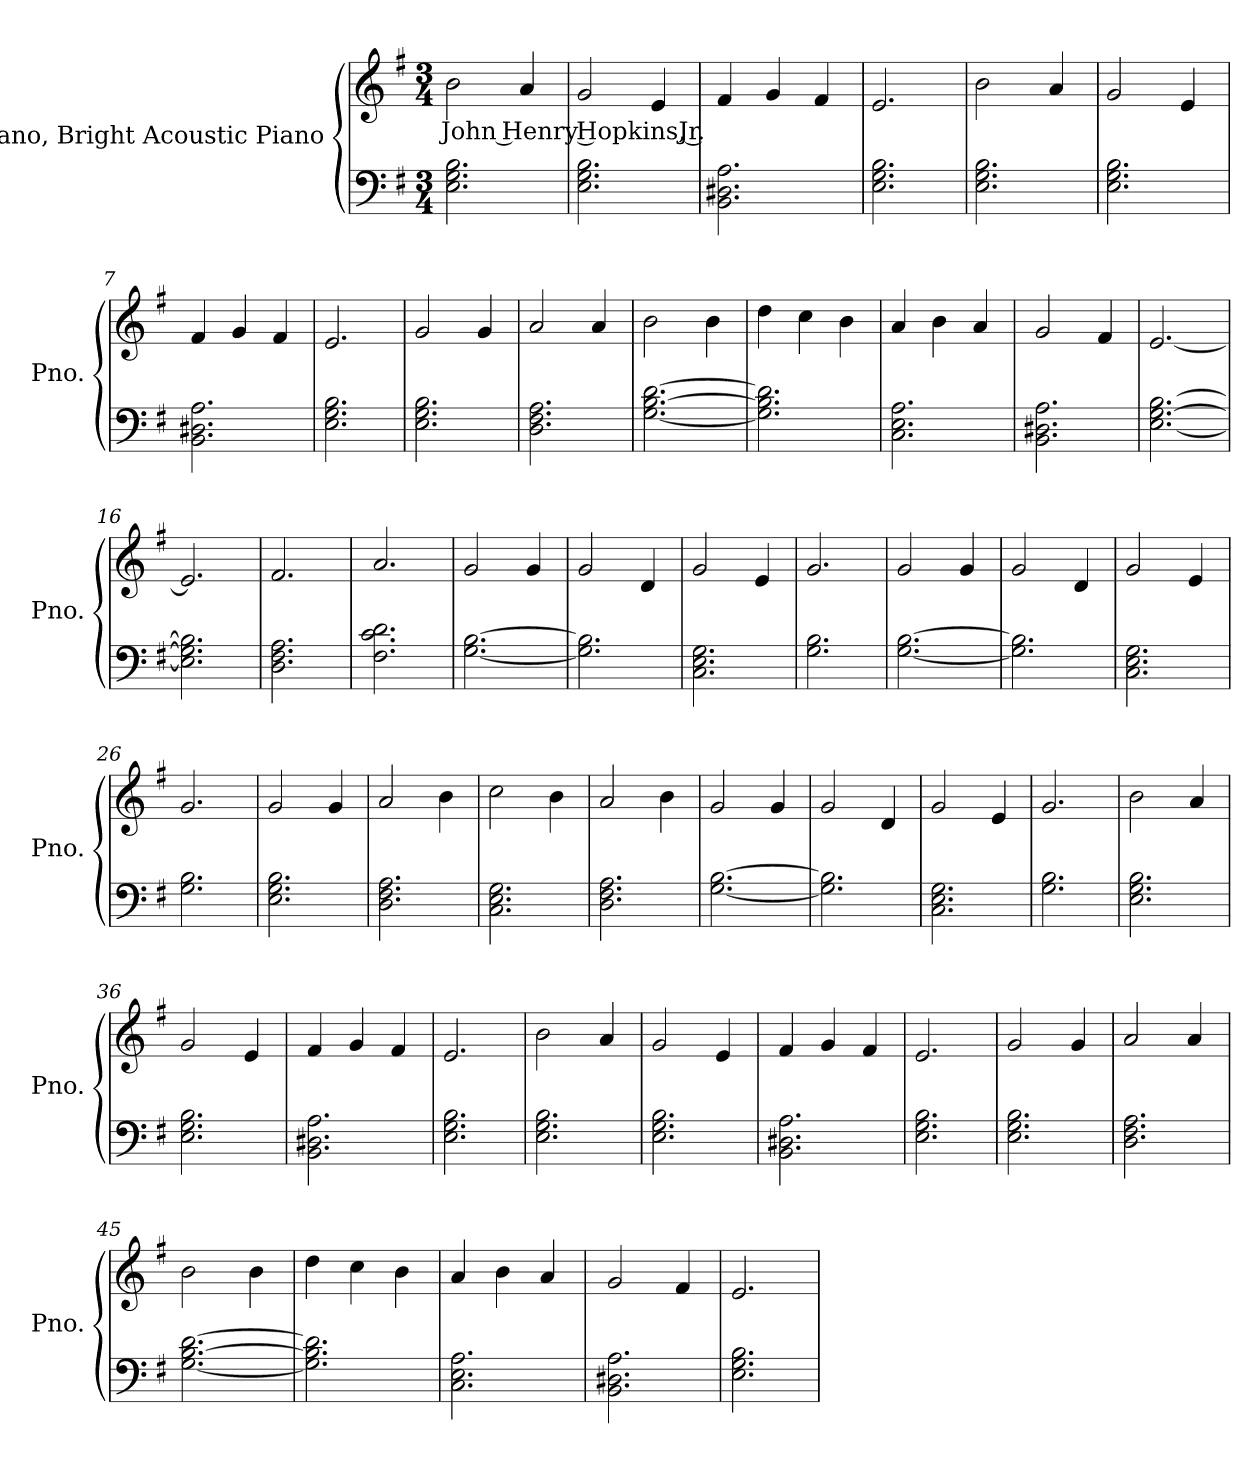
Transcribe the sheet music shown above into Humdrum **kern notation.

**kern	**kern	**text
*part2	*part1	*part1
*staff2	*staff1	*staff1
*I"Piano, Bright Acoustic Piano	*I"Piano, Bright Acoustic Piano	*
*I'Pno.	*I'Pno.	*
*clefF4	*clefG2	*
*k[f#]	*k[f#]	*
*M3/4	*M3/4	*
*MM180	*MM180	*
=1	=1	=1
!	!	!LO:LY:b
2.E\ 2.G\ 2.B\	2b\	John Henry Hopkins, Jr.
.	4a/	.
=2	=2	=2
2.E\ 2.G\ 2.B\	2g/	.
.	4e/	.
=3	=3	=3
2.BB\ 2.D#X\ 2.A\	4f#/	.
.	4g/	.
.	4f#/	.
=4	=4	=4
2.E\ 2.G\ 2.B\	2.e/	.
=5	=5	=5
2.E\ 2.G\ 2.B\	2b\	.
.	4a/	.
=6	=6	=6
2.E\ 2.G\ 2.B\	2g/	.
.	4e/	.
!!LO:LB:g=z
=7	=7	=7
2.BB\ 2.D#X\ 2.A\	4f#/	.
.	4g/	.
.	4f#/	.
=8	=8	=8
2.E\ 2.G\ 2.B\	2.e/	.
=9	=9	=9
2.E\ 2.G\ 2.B\	2g/	.
.	4g/	.
=10	=10	=10
2.D\ 2.F#\ 2.A\	2a/	.
.	4a/	.
=11	=11	=11
[2.G\ [2.B\ [2.d\	2b\	.
.	4b\	.
=12	=12	=12
2.G\] 2.B\] 2.d\]	4dd\	.
.	4cc\	.
.	4b\	.
=13	=13	=13
2.C\ 2.E\ 2.A\	4a/	.
.	4b\	.
.	4a/	.
=14	=14	=14
2.BB\ 2.D#X\ 2.A\	2g/	.
.	4f#/	.
=15	=15	=15
[2.E\ [2.G\ [2.B\	[2.e/	.
=16	=16	=16
2.E\] 2.G\] 2.B\]	2.e/]	.
=17	=17	=17
2.D\ 2.F#\ 2.A\	2.f#/	.
=18	=18	=18
2.F#\ 2.c\ 2.d\	2.a/	.
!!LO:LB:g=z
=19	=19	=19
[2.G\ [2.B\	2g/	.
.	4g/	.
=20	=20	=20
2.G\] 2.B\]	2g/	.
.	4d/	.
=21	=21	=21
2.C\ 2.E\ 2.G\	2g/	.
.	4e/	.
=22	=22	=22
2.G\ 2.B\	2.g/	.
=23	=23	=23
[2.G\ [2.B\	2g/	.
.	4g/	.
=24	=24	=24
2.G\] 2.B\]	2g/	.
.	4d/	.
=25	=25	=25
2.C\ 2.E\ 2.G\	2g/	.
.	4e/	.
=26	=26	=26
2.G\ 2.B\	2.g/	.
=27	=27	=27
2.E\ 2.G\ 2.B\	2g/	.
.	4g/	.
=28	=28	=28
2.D\ 2.F#\ 2.A\	2a/	.
.	4b\	.
=29	=29	=29
2.C\ 2.E\ 2.G\	2cc\	.
.	4b\	.
=30	=30	=30
2.D\ 2.F#\ 2.A\	2a/	.
.	4b\	.
=31	=31	=31
[2.G\ [2.B\	2g/	.
.	4g/	.
!!LO:LB:g=z
=32	=32	=32
2.G\] 2.B\]	2g/	.
.	4d/	.
=33	=33	=33
2.C\ 2.E\ 2.G\	2g/	.
.	4e/	.
=34	=34	=34
2.G\ 2.B\	2.g/	.
=35	=35	=35
2.E\ 2.G\ 2.B\	2b\	.
.	4a/	.
=36	=36	=36
2.E\ 2.G\ 2.B\	2g/	.
.	4e/	.
=37	=37	=37
2.BB\ 2.D#X\ 2.A\	4f#/	.
.	4g/	.
.	4f#/	.
=38	=38	=38
2.E\ 2.G\ 2.B\	2.e/	.
=39	=39	=39
2.E\ 2.G\ 2.B\	2b\	.
.	4a/	.
=40	=40	=40
2.E\ 2.G\ 2.B\	2g/	.
.	4e/	.
=41	=41	=41
2.BB\ 2.D#X\ 2.A\	4f#/	.
.	4g/	.
.	4f#/	.
=42	=42	=42
2.E\ 2.G\ 2.B\	2.e/	.
=43	=43	=43
2.E\ 2.G\ 2.B\	2g/	.
.	4g/	.
=44	=44	=44
2.D\ 2.F#\ 2.A\	2a/	.
.	4a/	.
!!LO:LB:g=z
=45	=45	=45
[2.G\ [2.B\ [2.d\	2b\	.
.	4b\	.
=46	=46	=46
2.G\] 2.B\] 2.d\]	4dd\	.
.	4cc\	.
.	4b\	.
=47	=47	=47
2.C\ 2.E\ 2.A\	4a/	.
.	4b\	.
.	4a/	.
=48	=48	=48
2.BB\ 2.D#X\ 2.A\	2g/	.
.	4f#/	.
=49	=49	=49
2.E\ 2.G\ 2.B\	2.e/	.
=	=	=
*-	*-	*-
